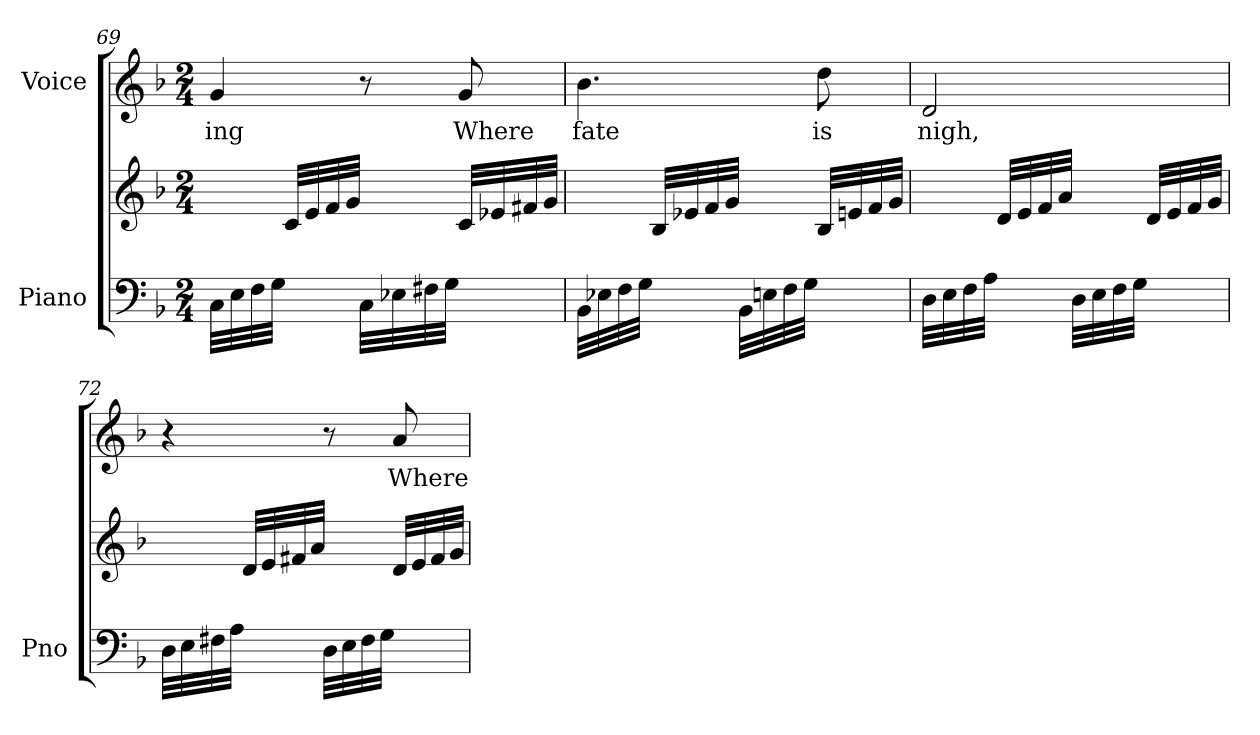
**kern	**kern	**kern	**text
*part2	*part2	*part1	*part1
*staff3	*staff2	*staff1	*staff1
*I"Piano	*	*I"Voice	*
*I'Pno	*	*	*
!!LO:LB:g=z
*clefF4	*clefG2	*clefG2	*
*k[b-]	*k[b-]	*k[b-]	*
*M2/4	*M2/4	*M2/4	*
=69	=69	=69	=69
*	*^	*	*
!	!	!	!	!LO:LY:b
(<32C\LLL	2ryy	8ryy	4g/	-ing
32E\	.	.	.	.
32F\	.	.	.	.
32G\JJJ	.	.	.	.
8ryy	.	32c/LLL	.	.
.	.	32e/	.	.
.	.	32f/	.	.
.	.	32g/JJJ)	.	.
(<32C\LLL	.	8ryy	8r	.
32E-X\	.	.	.	.
32F#X\	.	.	.	.
32G\JJJ	.	.	.	.
!	!	!	!	!LO:LY:b
8ryy	.	32c/LLL	8g/	Where
.	.	32e-X/	.	.
.	.	32f#X/	.	.
.	.	32g/JJJ)	.	.
!!LO:PB:g=z
=70	=70	=70	=70	=70
!	!	!	!	!LO:LY:b
(<32BB-\LLL	2ryy	8ryy	4.b-\	fate
32E-X\	.	.	.	.
32F\	.	.	.	.
32G\JJJ	.	.	.	.
8ryy	.	32B-/LLL	.	.
.	.	32e-X/	.	.
.	.	32f/	.	.
.	.	32g/JJJ)	.	.
(<32BB-\LLL	.	8ryy	.	.
32En\	.	.	.	.
32F\	.	.	.	.
32G\JJJ	.	.	.	.
!	!	!	!	!LO:LY:b
8ryy	.	32B-/LLL	8dd\	is
.	.	32en/	.	.
.	.	32f/	.	.
.	.	32g/JJJ)	.	.
!!LO:LB:g=z
=71	=71	=71	=71	=71
!	!	!	!	!LO:LY:b
(<32D\LLL	2ryy	8ryy	2d/	nigh,
32E\	.	.	.	.
32F\	.	.	.	.
32A\JJJ	.	.	.	.
8ryy	.	32d/LLL	.	.
.	.	32e/	.	.
.	.	32f/	.	.
.	.	32a/JJJ)	.	.
(<32D\LLL	.	8ryy	.	.
32E\	.	.	.	.
32F\	.	.	.	.
32G\JJJ	.	.	.	.
8ryy	.	32d/LLL	.	.
.	.	32e/	.	.
.	.	32f/	.	.
.	.	32g/JJJ)	.	.
!!LO:LB:g=z
=72	=72	=72	=72	=72
(<32D\LLL	2ryy	8ryy	4r	.
32E\	.	.	.	.
32F#X\	.	.	.	.
32A\JJJ	.	.	.	.
8ryy	.	32d/LLL	.	.
.	.	32e/	.	.
.	.	32f#X/	.	.
.	.	32a/JJJ)	.	.
(<32D\LLL	.	8ryy	8r	.
32E\	.	.	.	.
32F#\	.	.	.	.
32G\JJJ	.	.	.	.
!	!	!	!	!LO:LY:b
8ryy	.	32d/LLL	8a/	Where
.	.	32e/	.	.
.	.	32f#/	.	.
.	.	32g/JJJ)	.	.
*	*v	*v	*	*
=	=	=	=
*-	*-	*-	*-
